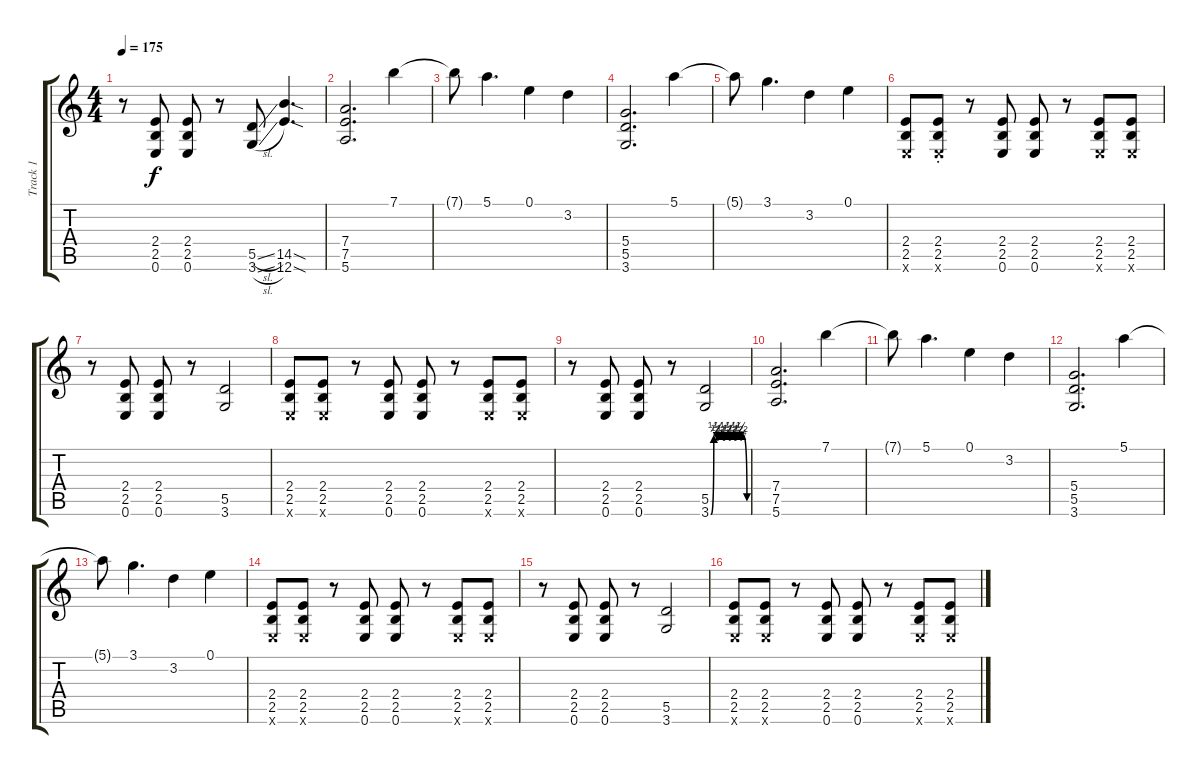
\track ("Track 1" "Track 1") {instrument distortionguitar}
\staff {score tabs}
\tuning (E4 B3 G3 D3 A2 E2) {hide}
\ts (4 4)
\tempo 175
\clef g2
\ks c
r.8{dy f} (2.4 2.5 0.6).8 (2.4 2.5 0.6).8 r.8 (5.5{sl} 3.6{sl}).8 (14.5{sod} 12.6{sod}).4{d} |
(7.4 7.5 5.6).2{d} 7.1.4 |
7.1{t}.8 5.1.4{d} 0.1.4 3.2.4 |
(5.4 5.5 3.6).2{d} 5.1.4 |
5.1{t}.8 3.1.4{d} 3.2.4 0.1.4 |
(2.4 2.5 0.6{x}).8 (2.4{st} 2.5{st} 0.6{x}).8 r.8 (2.4 2.5 0.6).8 (2.4 2.5 0.6).8 r.8 (2.4 2.5 0.6{x}).8 (2.4 2.5 0.6{x}).8 |
r.8 (2.4 2.5 0.6).8 (2.4 2.5 0.6).8 r.8 (5.5 3.6).2 |
(2.4 2.5 0.6{x}).8 (2.4 2.5 0.6{x}).8 r.8 (2.4 2.5 0.6).8 (2.4 2.5 0.6).8 r.8 (2.4 2.5 0.6{x}).8 (2.4 2.5 0.6{x}).8 |
r.8 (2.4 2.5 0.6).8 (2.4 2.5 0.6).8 r.8 (5.5 3.6{be (custom 0 0 5 2 10 1 14 2 20 1 25 2 30 1 34 2 39 1 44 2 49 1 52 2 60 0)}).2 |
(7.4 7.5 5.6).2{d} 7.1.4 |
7.1{t}.8 5.1.4{d} 0.1.4 3.2.4 |
(5.4 5.5 3.6).2{d} 5.1.4 |
5.1{t}.8 3.1.4{d} 3.2.4 0.1.4 |
(2.4 2.5 0.6{x}).8 (2.4 2.5 0.6{x}).8 r.8 (2.4 2.5 0.6).8 (2.4 2.5 0.6).8 r.8 (2.4 2.5 0.6{x}).8 (2.4 2.5 0.6{x}).8 |
r.8 (2.4 2.5 0.6).8 (2.4 2.5 0.6).8 r.8 (5.5 3.6).2 |
(2.4 2.5 0.6{x}).8 (2.4 2.5 0.6{x}).8 r.8 (2.4 2.5 0.6).8 (2.4 2.5 0.6).8 r.8 (2.4 2.5 0.6{x}).8 (2.4 2.5 0.6{x}).8
